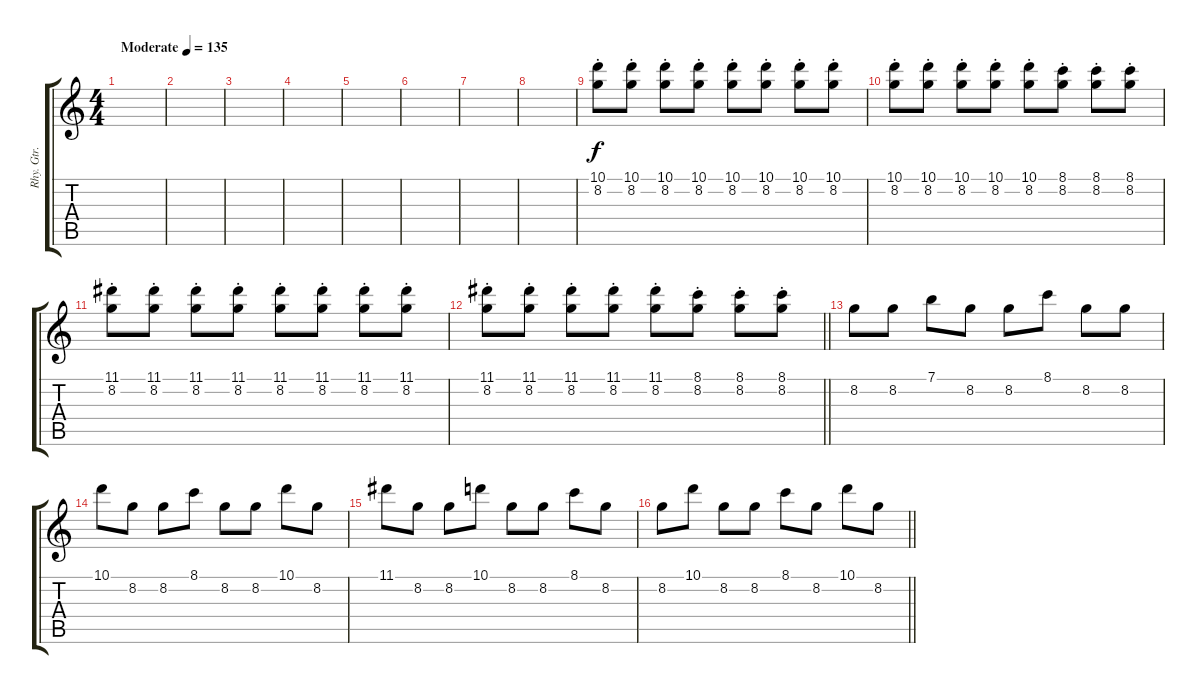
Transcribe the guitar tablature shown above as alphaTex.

\track ("Rhy. Gtr. 4" "Rhy. Gtr. ") {instrument distortionguitar}
\staff {score tabs}
\tuning (E4 B3 G3 D3 A2 D2) {hide}
\ts (4 4)
\tempo (135 "Moderate")
\clef g2
\ks c
|
|
|
|
|
|
|
|
(10.1{st} 8.2{st}).8 (10.1{st} 8.2{st}).8 (10.1{st} 8.2{st}).8 (10.1{st} 8.2{st}).8 (10.1{st} 8.2{st}).8 (10.1{st} 8.2{st}).8 (10.1{st} 8.2{st}).8 (10.1{st} 8.2{st}).8 |
(10.1{st} 8.2{st}).8 (10.1{st} 8.2{st}).8 (10.1{st} 8.2{st}).8 (10.1{st} 8.2{st}).8 (10.1{st} 8.2{st}).8 (8.1{st} 8.2{st}).8 (8.1{st} 8.2{st}).8 (8.1{st} 8.2{st}).8 |
(11.1{st} 8.2{st}).8 (11.1{st} 8.2{st}).8 (11.1{st} 8.2{st}).8 (11.1{st} 8.2{st}).8 (11.1{st} 8.2{st}).8 (11.1{st} 8.2{st}).8 (11.1{st} 8.2{st}).8 (11.1{st} 8.2{st}).8 |
\barLineRight lightlight
(11.1{st} 8.2{st}).8 (11.1{st} 8.2{st}).8 (11.1{st} 8.2{st}).8 (11.1{st} 8.2{st}).8 (11.1{st} 8.2{st}).8 (8.1{st} 8.2{st}).8 (8.1{st} 8.2{st}).8 (8.1{st} 8.2{st}).8 |
\section ("" "")
8.2.8 8.2.8 7.1.8 8.2.8 8.2.8 8.1.8 8.2.8 8.2.8 |
10.1.8 8.2.8 8.2.8 8.1.8 8.2.8 8.2.8 10.1.8 8.2.8 |
11.1.8 8.2.8 8.2.8 10.1.8 8.2.8 8.2.8 8.1.8 8.2.8 |
\barLineRight lightlight
8.2.8 10.1.8 8.2.8 8.2.8 8.1.8 8.2.8 10.1.8 8.2.8
